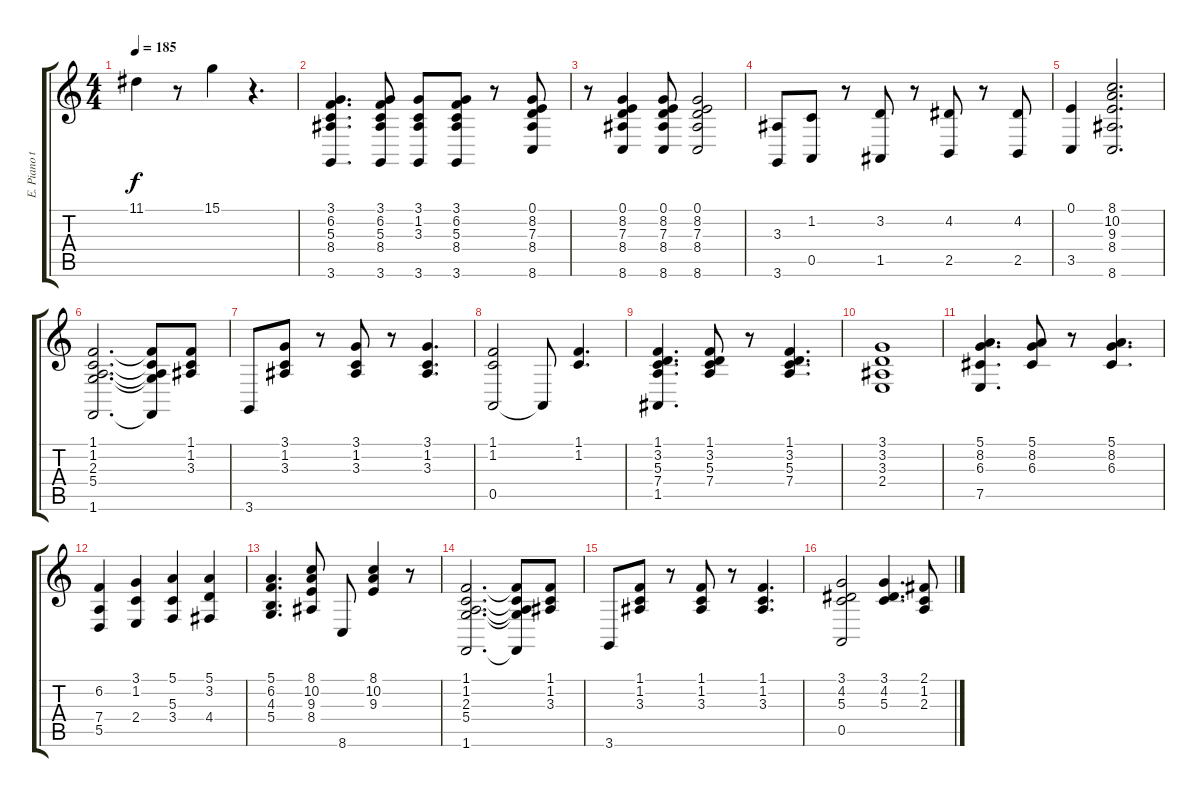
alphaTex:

\track ("E. Piano treble" "E. Piano t") {instrument electricpiano1}
\staff {score tabs}
\tuning (E4 B3 G3 D3 A2 E2) {hide}
\ts (4 4)
\tempo 185
\clef g2
\ks c
11.1.4{dy f} r.8 15.1.4 r.4{d} |
(3.1 6.2 5.3 8.4 3.6).4{d} (3.1 6.2 5.3 8.4 3.6).8 (3.1 1.2 3.3 3.6).8 (3.1 6.2 5.3 8.4 3.6).8 r.8 (0.1 8.2 7.3 8.4 8.6).8 |
r.8 (0.1 8.2 7.3 8.4 8.6).4 (0.1 8.2 7.3 8.4 8.6).8 (0.1 8.2 7.3 8.4 8.6).2 |
(3.3 3.6).8 (1.2 0.5).8 r.8 (3.2 1.5).8 r.8 (4.2 2.5).8 r.8 (4.2 2.5).8 |
(0.1 3.5).4 (8.1 10.2 9.3 8.4 8.6).2{d} |
(1.1 1.2 2.3 5.4 1.6).2{d} (1.1{t} 1.2{t} 2.3{t} 5.4{t} 1.6{t}).8 (1.1 1.2 3.3).8 |
3.6.8 (3.1 1.2 3.3).8 r.8 (3.1 1.2 3.3).8 r.8 (3.1 1.2 3.3).4{d} |
(1.1 1.2 0.5).2 0.5{t}.8 (1.1 1.2).4{d} |
(1.1 3.2 5.3 7.4 1.5).4{d} (1.1 3.2 5.3 7.4).8 r.8 (1.1 3.2 5.3 7.4).4{d} |
(3.1 3.2 3.3 2.4).1 |
(5.1 8.2 6.3 7.5).4{d} (5.1 8.2 6.3).8 r.8 (5.1 8.2 6.3).4{d} |
(6.2 7.4 5.5).4 (3.1 1.2 2.4).4 (5.1 5.3 3.4).4 (5.1 3.2 4.4).4 |
(5.1 6.2 4.3 5.4).4{d} (8.1 10.2 9.3 8.4).8 8.6.8 (8.1 10.2 9.3).4 r.8 |
(1.1 1.2 2.3 5.4 1.6).2{d} (1.1{t} 1.2{t} 2.3{t} 5.4{t} 1.6{t}).8 (1.1 1.2 3.3).8 |
3.6.8 (1.1 1.2 3.3).8 r.8 (1.1 1.2 3.3).8 r.8 (1.1 1.2 3.3).4{d} |
(3.1 4.2 5.3 0.5).2 (3.1 4.2 5.3).4{d} (2.1 1.2 2.3).8
